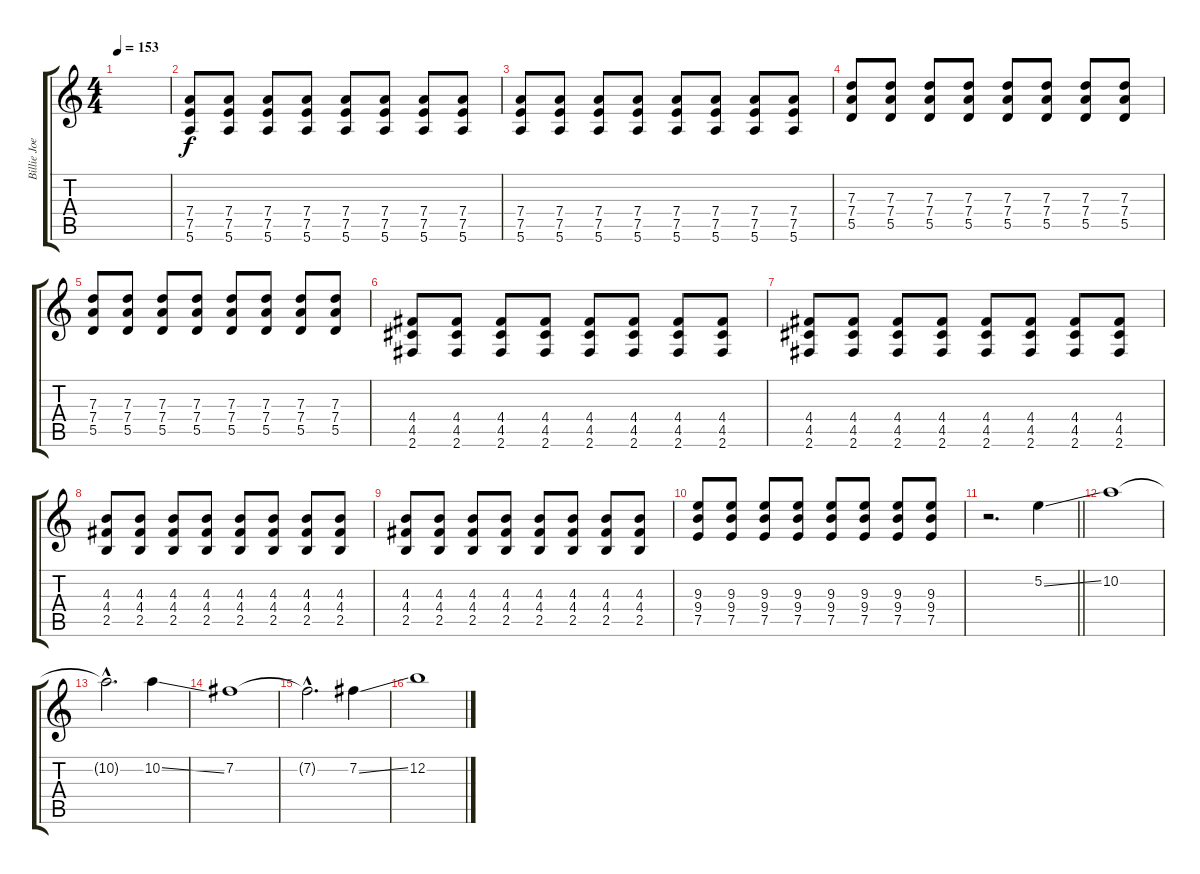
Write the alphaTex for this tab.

\track ("Billie Joe" "Billie Joe") {instrument distortionguitar}
\staff {score tabs}
\tuning (E4 B3 G3 D3 A2 E2) {hide}
\ts (4 4)
\tempo 153
\clef g2
\ks c
|
(7.4 7.5 5.6).8 (7.4 7.5 5.6).8 (7.4 7.5 5.6).8 (7.4 7.5 5.6).8 (7.4 7.5 5.6).8 (7.4 7.5 5.6).8 (7.4 7.5 5.6).8 (7.4 7.5 5.6).8 |
(7.4 7.5 5.6).8 (7.4 7.5 5.6).8 (7.4 7.5 5.6).8 (7.4 7.5 5.6).8 (7.4 7.5 5.6).8 (7.4 7.5 5.6).8 (7.4 7.5 5.6).8 (7.4 7.5 5.6).8 |
(7.3 7.4 5.5).8 (7.3 7.4 5.5).8 (7.3 7.4 5.5).8 (7.3 7.4 5.5).8 (7.3 7.4 5.5).8 (7.3 7.4 5.5).8 (7.3 7.4 5.5).8 (7.3 7.4 5.5).8 |
(7.3 7.4 5.5).8 (7.3 7.4 5.5).8 (7.3 7.4 5.5).8 (7.3 7.4 5.5).8 (7.3 7.4 5.5).8 (7.3 7.4 5.5).8 (7.3 7.4 5.5).8 (7.3 7.4 5.5).8 |
(4.4 4.5 2.6).8 (4.4 4.5 2.6).8 (4.4 4.5 2.6).8 (4.4 4.5 2.6).8 (4.4 4.5 2.6).8 (4.4 4.5 2.6).8 (4.4 4.5 2.6).8 (4.4 4.5 2.6).8 |
(4.4 4.5 2.6).8 (4.4 4.5 2.6).8 (4.4 4.5 2.6).8 (4.4 4.5 2.6).8 (4.4 4.5 2.6).8 (4.4 4.5 2.6).8 (4.4 4.5 2.6).8 (4.4 4.5 2.6).8 |
(4.3 4.4 2.5).8 (4.3 4.4 2.5).8 (4.3 4.4 2.5).8 (4.3 4.4 2.5).8 (4.3 4.4 2.5).8 (4.3 4.4 2.5).8 (4.3 4.4 2.5).8 (4.3 4.4 2.5).8 |
(4.3 4.4 2.5).8 (4.3 4.4 2.5).8 (4.3 4.4 2.5).8 (4.3 4.4 2.5).8 (4.3 4.4 2.5).8 (4.3 4.4 2.5).8 (4.3 4.4 2.5).8 (4.3 4.4 2.5).8 |
(9.3 9.4 7.5).8 (9.3 9.4 7.5).8 (9.3 9.4 7.5).8 (9.3 9.4 7.5).8 (9.3 9.4 7.5).8 (9.3 9.4 7.5).8 (9.3 9.4 7.5).8 (9.3 9.4 7.5).8 |
\barLineRight lightlight
r.2{d} 5.2{ss}.4{instrument electricguitarjazz} |
10.2.1 |
10.2{hac t}.2{d} 10.2{ss}.4 |
7.2.1 |
7.2{hac t}.2{d} 7.2{ss}.4 |
12.2.1
